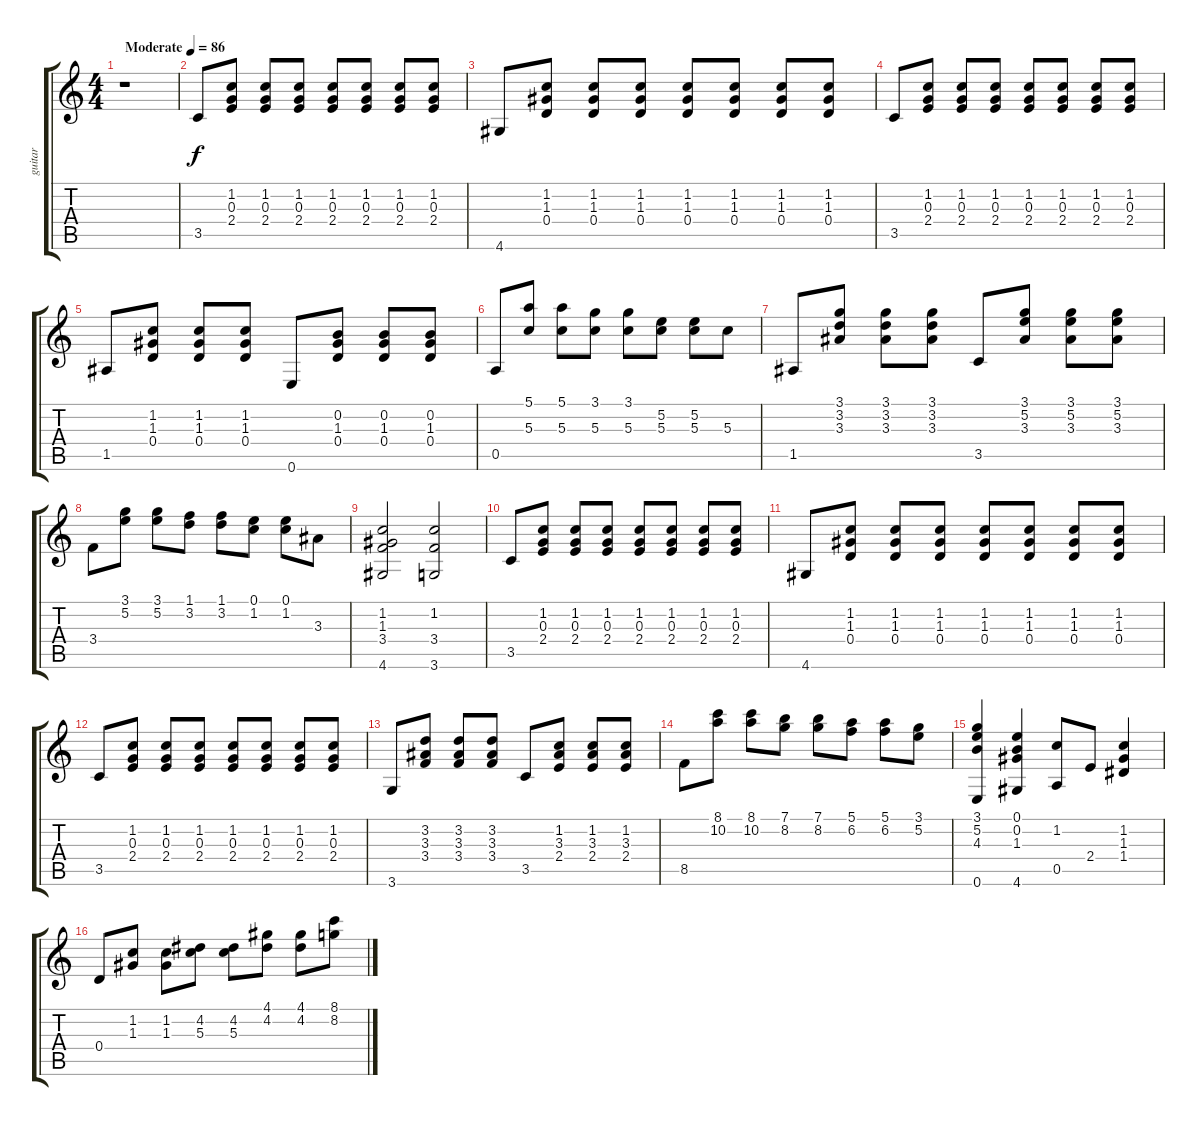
\track ("guitar" "guitar") {instrument acousticguitarsteel}
\staff {score tabs}
\tuning (E4 B3 G3 D3 A2 E2) {hide}
\ts (4 4)
\tempo (86 "Moderate")
\clef g2
\ks c
r.1{dy f instrument acousticguitarsteel} |
3.5.8 (1.2 0.3 2.4).8 (1.2 0.3 2.4).8 (1.2 0.3 2.4).8 (1.2 0.3 2.4).8 (1.2 0.3 2.4).8 (1.2 0.3 2.4).8 (1.2 0.3 2.4).8 |
4.6.8 (1.2 1.3 0.4).8 (1.2 1.3 0.4).8 (1.2 1.3 0.4).8 (1.2 1.3 0.4).8 (1.2 1.3 0.4).8 (1.2 1.3 0.4).8 (1.2 1.3 0.4).8 |
3.5.8 (1.2 0.3 2.4).8 (1.2 0.3 2.4).8 (1.2 0.3 2.4).8 (1.2 0.3 2.4).8 (1.2 0.3 2.4).8 (1.2 0.3 2.4).8 (1.2 0.3 2.4).8 |
1.5.8 (1.2 1.3 0.4).8 (1.2 1.3 0.4).8 (1.2 1.3 0.4).8 0.6.8 (0.2 1.3 0.4).8 (0.2 1.3 0.4).8 (0.2 1.3 0.4).8 |
0.5.8 (5.1 5.3).8 (5.1 5.3).8 (3.1 5.3).8 (3.1 5.3).8 (5.2 5.3).8 (5.2 5.3).8 5.3.8 |
1.5.8 (3.1 3.2 3.3).8 (3.1 3.2 3.3).8 (3.1 3.2 3.3).8 3.5.8 (3.1 5.2 3.3).8 (3.1 5.2 3.3).8 (3.1 5.2 3.3).8 |
3.4.8 (3.1 5.2).8 (3.1 5.2).8 (1.1 3.2).8 (1.1 3.2).8 (0.1 1.2).8 (0.1 1.2).8 3.3.8 |
(1.2 1.3 3.4 4.6).2 (1.2 3.4 3.6).2 |
3.5.8 (1.2 0.3 2.4).8 (1.2 0.3 2.4).8 (1.2 0.3 2.4).8 (1.2 0.3 2.4).8 (1.2 0.3 2.4).8 (1.2 0.3 2.4).8 (1.2 0.3 2.4).8 |
4.6.8 (1.2 1.3 0.4).8 (1.2 1.3 0.4).8 (1.2 1.3 0.4).8 (1.2 1.3 0.4).8 (1.2 1.3 0.4).8 (1.2 1.3 0.4).8 (1.2 1.3 0.4).8 |
3.5.8 (1.2 0.3 2.4).8 (1.2 0.3 2.4).8 (1.2 0.3 2.4).8 (1.2 0.3 2.4).8 (1.2 0.3 2.4).8 (1.2 0.3 2.4).8 (1.2 0.3 2.4).8 |
3.6.8 (3.2 3.3 3.4).8 (3.2 3.3 3.4).8 (3.2 3.3 3.4).8 3.5.8 (1.2 3.3 2.4).8 (1.2 3.3 2.4).8 (1.2 3.3 2.4).8 |
8.5.8 (8.1 10.2).8 (8.1 10.2).8 (7.1 8.2).8 (7.1 8.2).8 (5.1 6.2).8 (5.1 6.2).8 (3.1 5.2).8 |
(3.1 5.2 4.3 0.6).4 (0.1 0.2 1.3 4.6).4 (1.2 0.5).8 2.4.8 (1.2 1.3 1.4).4 |
0.4.8 (1.2 1.3).8 (1.2 1.3).8 (4.2 5.3).8 (4.2 5.3).8 (4.1 4.2).8 (4.1 4.2).8 (8.1 8.2).8
